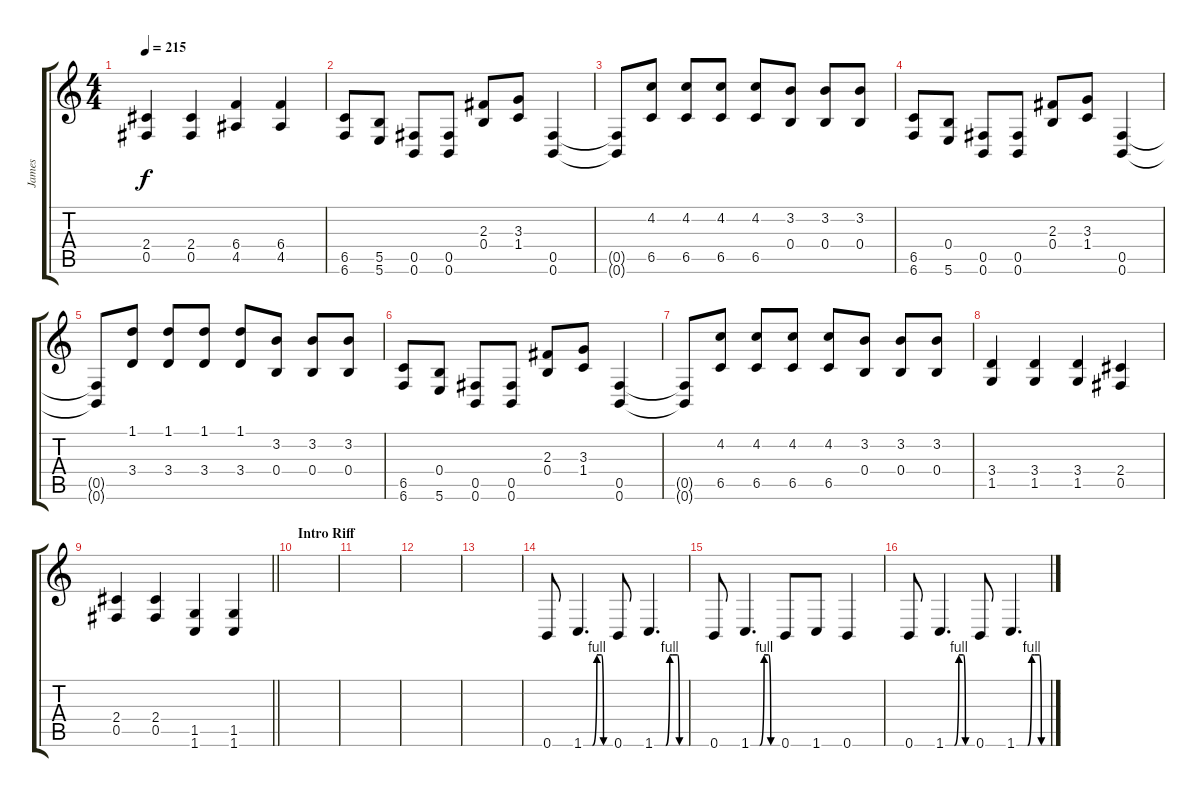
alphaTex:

\track ("James" "James") {instrument distortionguitar}
\staff {score tabs}
\tuning (Db4 Ab3 E3 B2 Gb2 B1) {hide}
\ts (4 4)
\tempo 215
\clef g2
\ks c
(2.4 0.5).4{dy f} (2.4 0.5).4 (6.4 4.5).4 (6.4 4.5).4 |
(6.5 6.6).8 (5.5 5.6).8 (0.5 0.6).8 (0.5 0.6).8 (2.3 0.4).8 (3.3 1.4).8 (0.5 0.6).4 |
(0.5{t} 0.6{t}).8 (4.2 6.5).8 (4.2 6.5).8 (4.2 6.5).8 (4.2 6.5).8 (3.2 0.4).8 (3.2 0.4).8 (3.2 0.4).8 |
(6.5 6.6).8 (0.4 5.6).8 (0.5 0.6).8 (0.5 0.6).8 (2.3 0.4).8 (3.3 1.4).8 (0.5 0.6).4 |
(0.5{t} 0.6{t}).8 (1.1 3.4).8 (1.1 3.4).8 (1.1 3.4).8 (1.1 3.4).8 (3.2 0.4).8 (3.2 0.4).8 (3.2 0.4).8 |
(6.5 6.6).8 (0.4 5.6).8 (0.5 0.6).8 (0.5 0.6).8 (2.3 0.4).8 (3.3 1.4).8 (0.5 0.6).4 |
(0.5{t} 0.6{t}).8 (4.2 6.5).8 (4.2 6.5).8 (4.2 6.5).8 (4.2 6.5).8 (3.2 0.4).8 (3.2 0.4).8 (3.2 0.4).8 |
(3.4 1.5).4 (3.4 1.5).4 (3.4 1.5).4 (2.4 0.5).4 |
\barLineRight lightlight
(2.4 0.5).4 (2.4 0.5).4 (1.5 1.6).4 (1.5 1.6).4 |
\section ("" "Intro Riff")
|
|
|
|
0.6.8 1.6{be (custom 0 0 10 0 20 0 30 4 40 4 45 0 60 0)}.4{d} 0.6.8 1.6{be (custom 0 0 10 0 16 0 18 0 20 0 22 0 30 4 36 4 45 4 49 0 60 0)}.4{d} |
0.6.8 1.6{be (custom 0 0 10 0 20 0 30 4 40 4 45 0 60 0)}.4{d} 0.6.8 1.6.8 0.6.4 |
0.6.8 1.6{be (custom 0 0 10 0 20 0 30 4 40 4 45 0 60 0)}.4{d} 0.6.8 1.6{be (custom 0 0 10 0 16 0 18 0 20 0 22 0 30 4 36 4 45 4 49 0 60 0)}.4{d}
